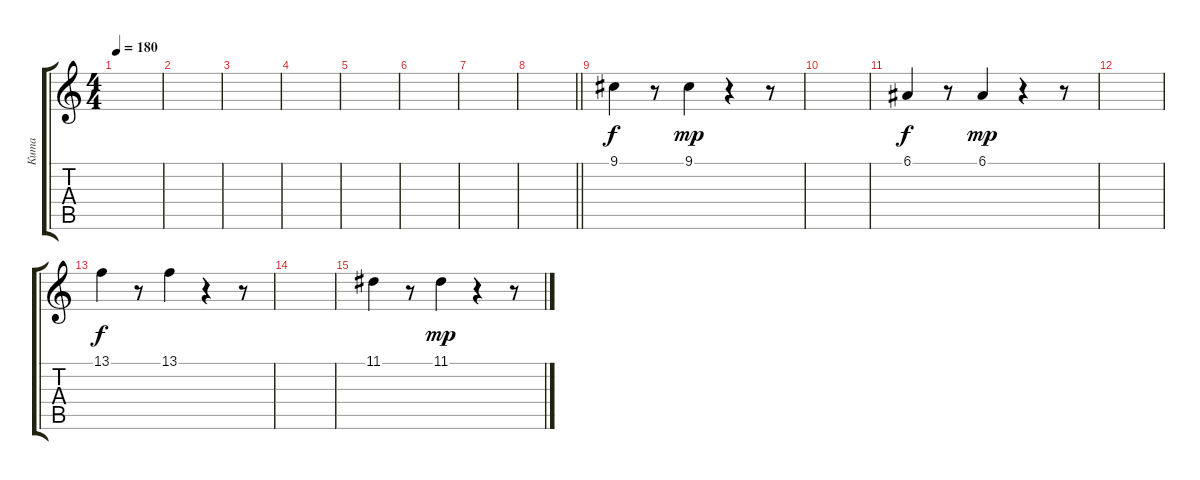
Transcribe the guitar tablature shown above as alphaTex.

\track ("Кита" "Кита") {instrument lead1square}
\staff {score tabs}
\tuning (E4 B3 G3 D3 A2 E2) {hide}
\ts (4 4)
\section ("" "")
\tempo 180
\clef g2
\ks c
|
|
|
|
|
|
|
\barLineRight lightlight
|
\section ("" "")
9.1.4 r.8 9.1.4{dy mp} r.4 r.8 |
|
6.1.4{dy f} r.8 6.1.4{dy mp} r.4 r.8 |
|
13.1.4{dy f} r.8 13.1.4 r.4 r.8 |
|
11.1.4 r.8 11.1.4{dy mp} r.4 r.8
